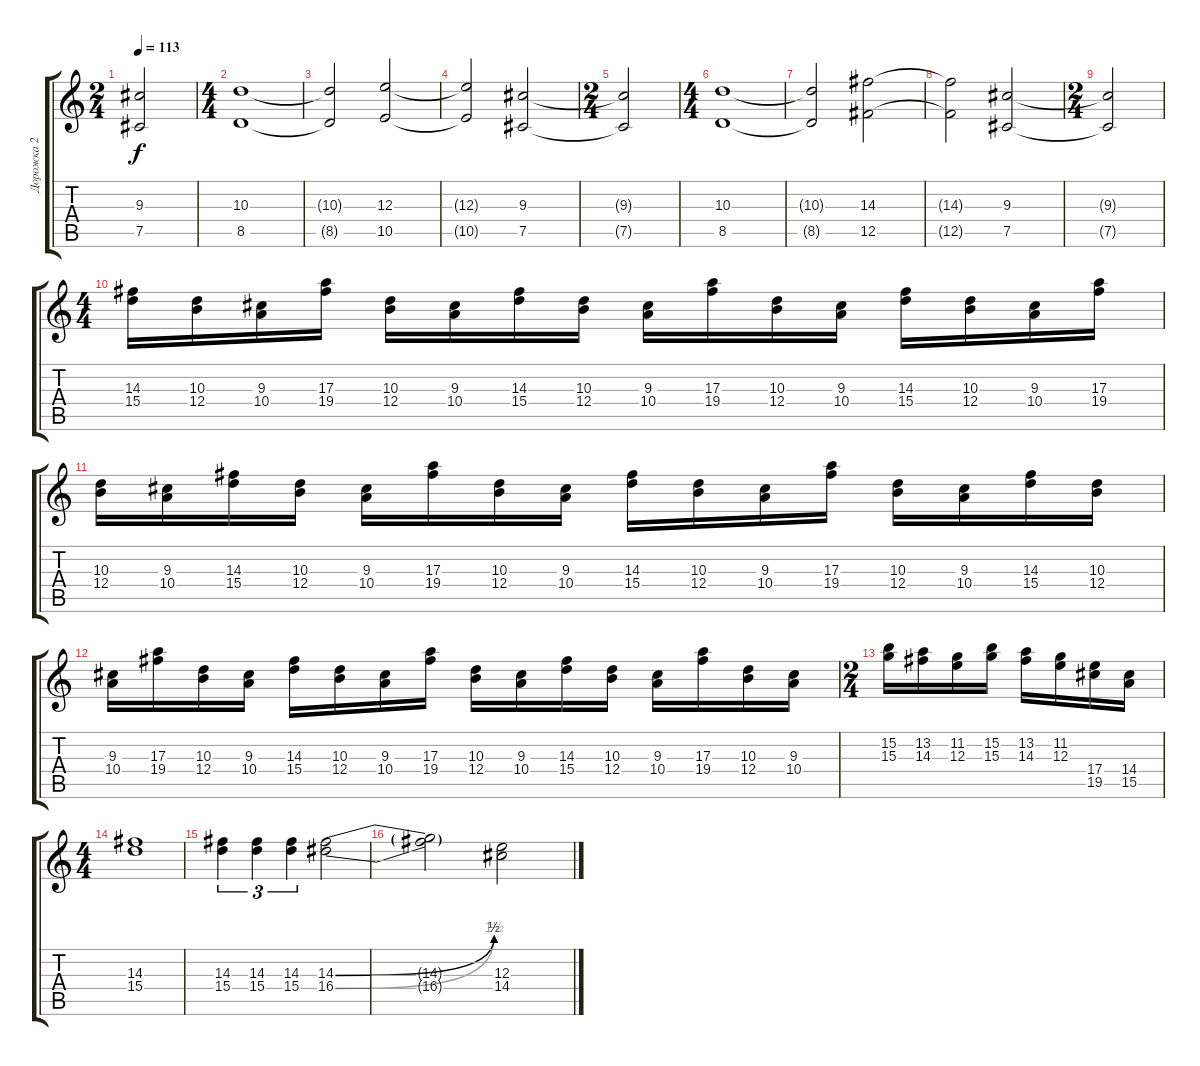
\track ("Дорожка 2" "Дорожка 2") {instrument distortionguitar}
\staff {score tabs}
\tuning (Db4 Ab3 E3 B2 Gb2 B1) {hide}
\ts (2 4)
\tempo 113
\clef g2
\ks c
(9.3{t} 7.5{t}).2{dy f} |
\ts (4 4)
(10.3 8.5).1 |
(10.3{t} 8.5{t}).2 (12.3 10.5).2 |
(12.3{t} 10.5{t}).2 (9.3 7.5).2 |
\ts (2 4)
(9.3{t} 7.5{t}).2 |
\ts (4 4)
(10.3 8.5).1 |
(10.3{t} 8.5{t}).2 (14.3 12.5).2 |
(14.3{t} 12.5{t}).2 (9.3 7.5).2 |
\ts (2 4)
(9.3{t} 7.5{t}).2 |
\ts (4 4)
(14.3 15.4).16 (10.3 12.4).16 (9.3 10.4).16 (17.3 19.4).16 (10.3 12.4).16 (9.3 10.4).16 (14.3 15.4).16 (10.3 12.4).16 (9.3 10.4).16 (17.3 19.4).16 (10.3 12.4).16 (9.3 10.4).16 (14.3 15.4).16 (10.3 12.4).16 (9.3 10.4).16 (17.3 19.4).16 |
(10.3 12.4).16 (9.3 10.4).16 (14.3 15.4).16 (10.3 12.4).16 (9.3 10.4).16 (17.3 19.4).16 (10.3 12.4).16 (9.3 10.4).16 (14.3 15.4).16 (10.3 12.4).16 (9.3 10.4).16 (17.3 19.4).16 (10.3 12.4).16 (9.3 10.4).16 (14.3 15.4).16 (10.3 12.4).16 |
(9.3 10.4).16 (17.3 19.4).16 (10.3 12.4).16 (9.3 10.4).16 (14.3 15.4).16 (10.3 12.4).16 (9.3 10.4).16 (17.3 19.4).16 (10.3 12.4).16 (9.3 10.4).16 (14.3 15.4).16 (10.3 12.4).16 (9.3 10.4).16 (17.3 19.4).16 (10.3 12.4).16 (9.3 10.4).16 |
\ts (2 4)
(15.2 15.3).16 (13.2 14.3).16 (11.2 12.3).16 (15.2 15.3).16 (13.2 14.3).16 (11.2 12.3).16 (17.4 19.5).16 (14.4 15.5).16 |
\ts (4 4)
(14.3 15.4).1 |
(14.3 15.4).4{tu (3 2)} (14.3 15.4).4{tu (3 2)} (14.3 15.4).4{tu (3 2)} (14.3{be (bend 0 0 60 2)} 16.4{be (bend 0 0 60 6)}).2 |
(14.3{t} 16.4{t}).2 (12.3 14.4).2
